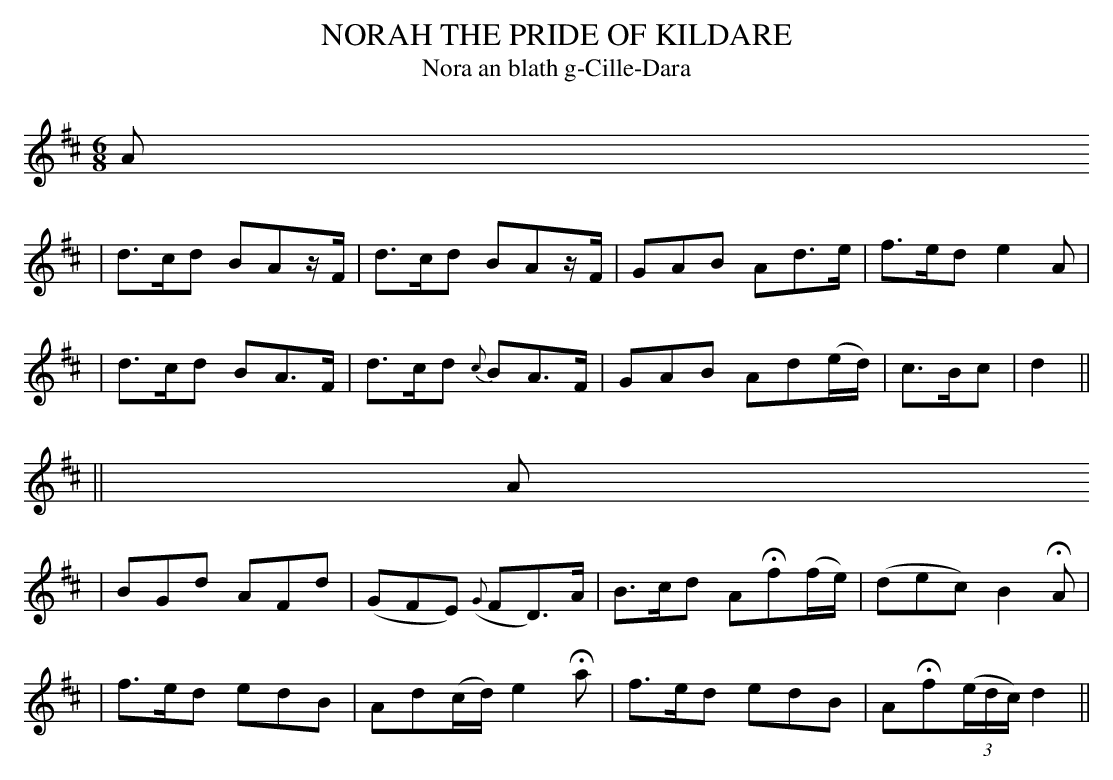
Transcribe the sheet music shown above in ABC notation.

X:1
T: NORAH THE PRIDE OF KILDARE
T: Nora an blath g-Cille-Dara
M: 6/8
L: 1/8
K: D
A
| d>cd BAz/F/ | d>cd BAz/F/ | GAB Ad>e | f>ed e2A |
| d>cd BA>F | d>cd {c}BA>F | GAB Ad(e/d/) | c>Bc | d2 ||
|| A
| BGd AFd | (GFE) ({G}FD)>A | B>cd AHf(f/e/) | (dec) B2HA |
| f>ed edB | Ad(c/d/) e2Ha | f>ed edB | AHf((3e/d/c/) d2 ||
